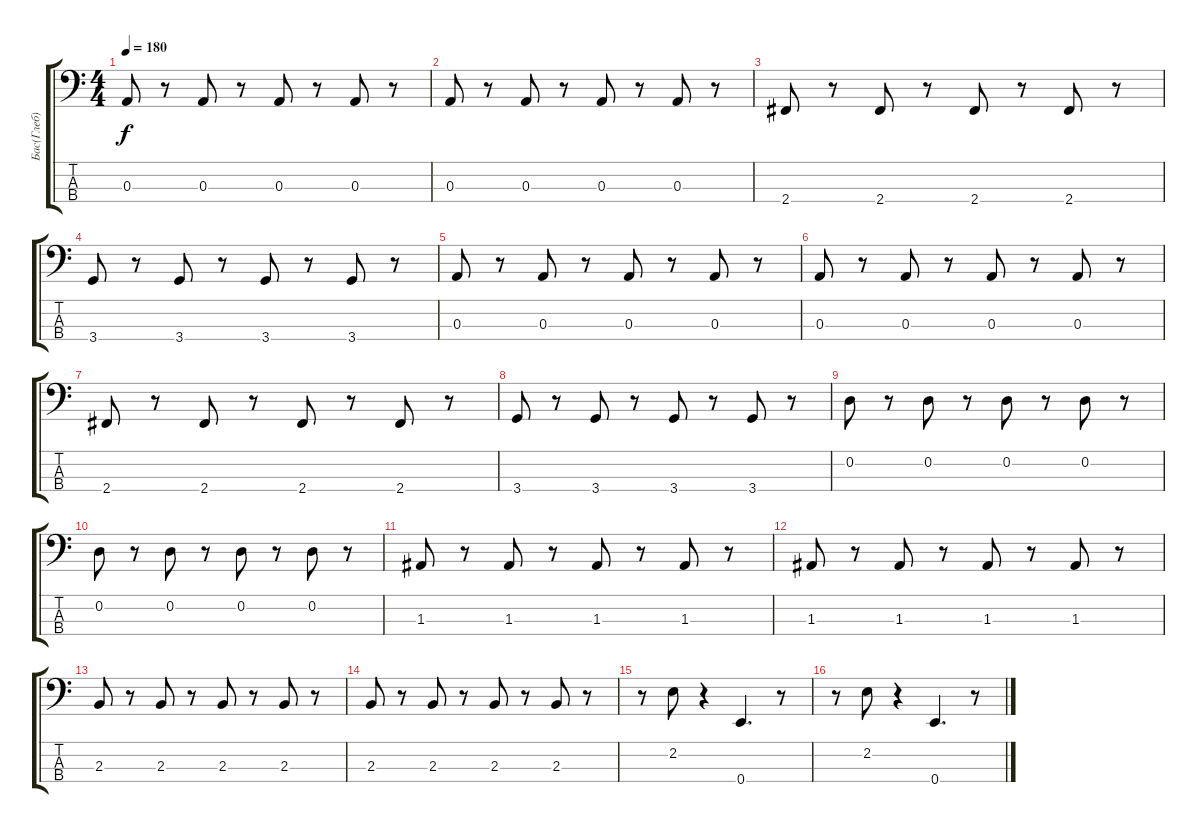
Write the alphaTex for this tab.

\track ("Бас(Глеб)" "Бас(Глеб)") {instrument electricbassfinger}
\staff {score tabs}
\tuning (G2 D2 A1 E1) {hide}
\ts (4 4)
\tempo 180
\clef f4
\ks c
0.3.8{dy f} r.8 0.3.8 r.8 0.3.8 r.8 0.3.8 r.8 |
0.3.8 r.8 0.3.8 r.8 0.3.8 r.8 0.3.8 r.8 |
2.4.8 r.8 2.4.8 r.8 2.4.8 r.8 2.4.8 r.8 |
3.4.8 r.8 3.4.8 r.8 3.4.8 r.8 3.4.8 r.8 |
0.3.8 r.8 0.3.8 r.8 0.3.8 r.8 0.3.8 r.8 |
0.3.8 r.8 0.3.8 r.8 0.3.8 r.8 0.3.8 r.8 |
2.4.8 r.8 2.4.8 r.8 2.4.8 r.8 2.4.8 r.8 |
3.4.8 r.8 3.4.8 r.8 3.4.8 r.8 3.4.8 r.8 |
0.2.8 r.8 0.2.8 r.8 0.2.8 r.8 0.2.8 r.8 |
0.2.8 r.8 0.2.8 r.8 0.2.8 r.8 0.2.8 r.8 |
1.3.8 r.8 1.3.8 r.8 1.3.8 r.8 1.3.8 r.8 |
1.3.8 r.8 1.3.8 r.8 1.3.8 r.8 1.3.8 r.8 |
2.3.8 r.8 2.3.8 r.8 2.3.8 r.8 2.3.8 r.8 |
2.3.8 r.8 2.3.8 r.8 2.3.8 r.8 2.3.8 r.8 |
r.8 2.2.8 r.4 0.4.4{d} r.8 |
r.8 2.2.8 r.4 0.4.4{d} r.8
